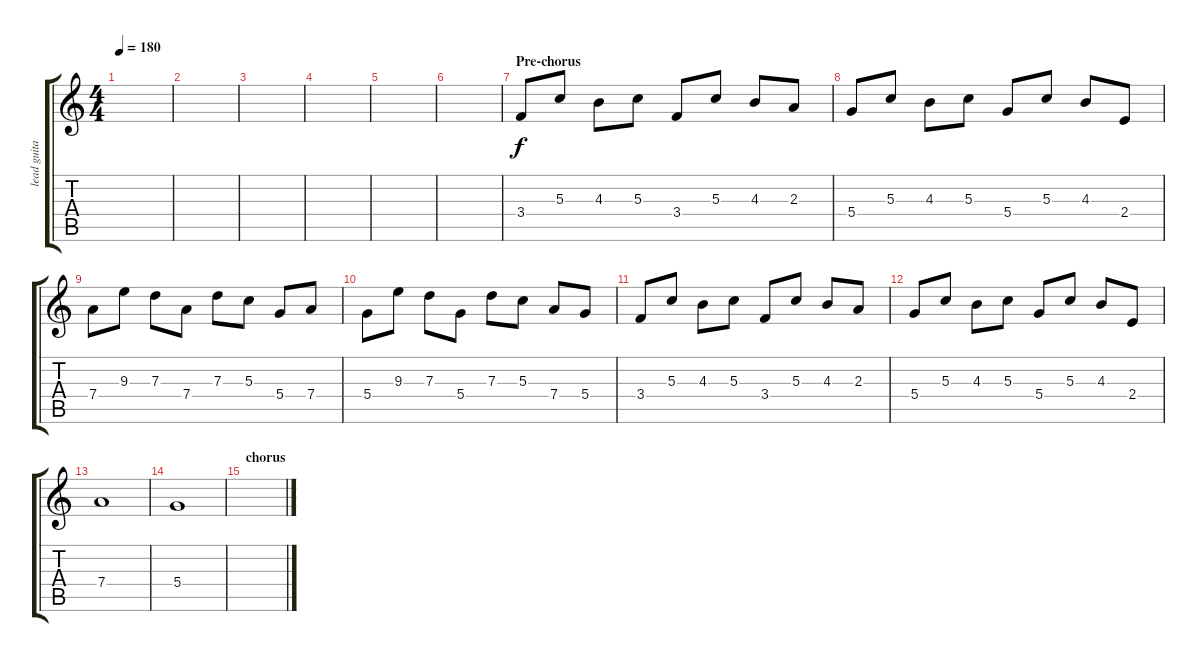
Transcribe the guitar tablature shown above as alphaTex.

\track ("lead guitar" "lead guita") {instrument distortionguitar}
\staff {score tabs}
\tuning (E4 B3 G3 D3 A2 E2) {hide}
\ts (4 4)
\tempo 180
\clef g2
\ks c
|
|
|
|
|
|
\section ("" "Pre-chorus")
3.4.8 5.3.8 4.3.8 5.3.8 3.4.8 5.3.8 4.3.8 2.3.8 |
5.4.8 5.3.8 4.3.8 5.3.8 5.4.8 5.3.8 4.3.8 2.4.8 |
7.4.8 9.3.8 7.3.8 7.4.8 7.3.8 5.3.8 5.4.8 7.4.8 |
5.4.8 9.3.8 7.3.8 5.4.8 7.3.8 5.3.8 7.4.8 5.4.8 |
3.4.8 5.3.8 4.3.8 5.3.8 3.4.8 5.3.8 4.3.8 2.3.8 |
5.4.8 5.3.8 4.3.8 5.3.8 5.4.8 5.3.8 4.3.8 2.4.8 |
7.4.1{dy f} |
5.4.1 |
\section ("" "chorus")
